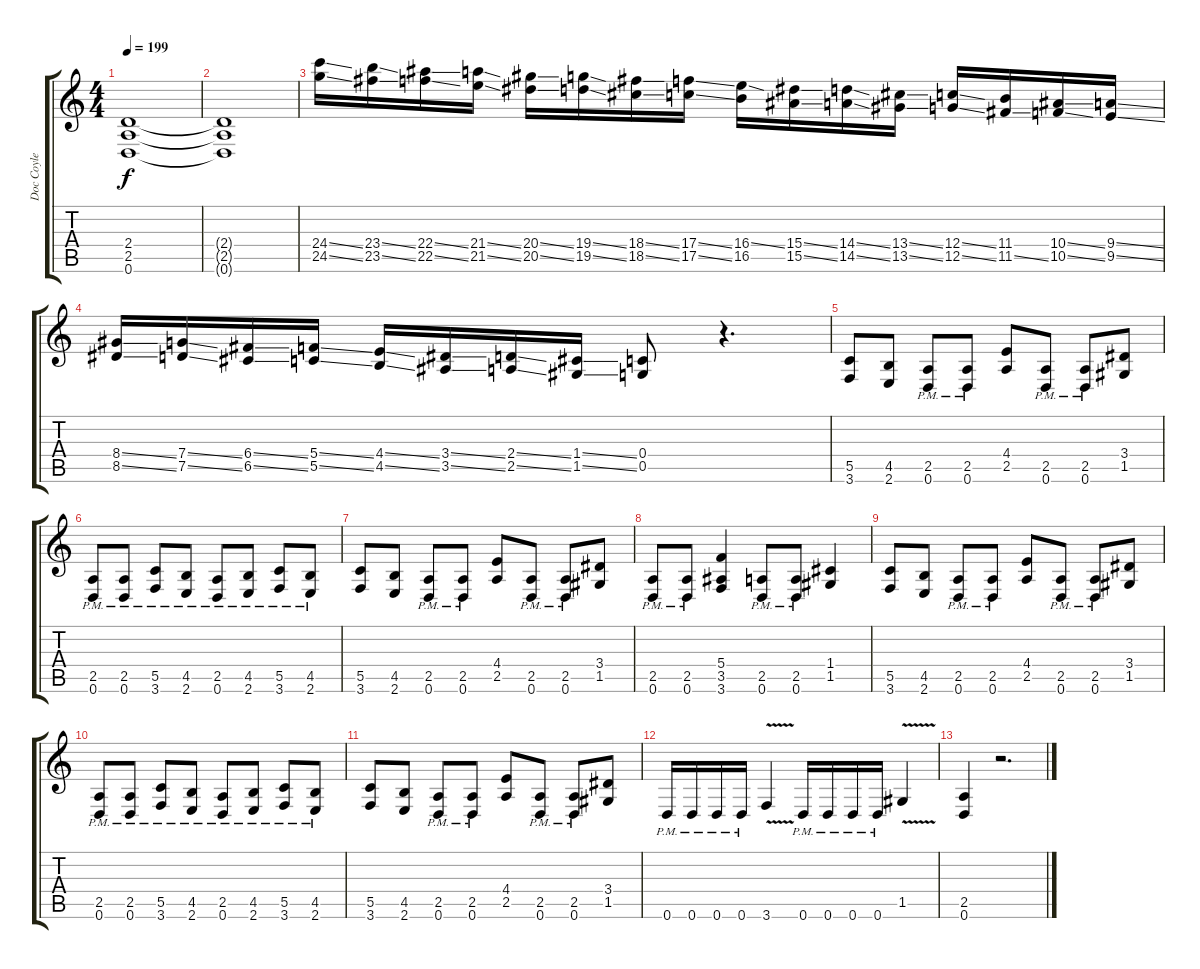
\track ("Doc Coyle (Guitar)" "Doc Coyle ") {instrument overdrivenguitar}
\staff {score tabs}
\tuning (D4 A3 F3 C3 G2 D2) {hide}
\ts (4 4)
\tempo 199
\clef g2
\ks c
(2.4 2.5 0.6).1{dy f} |
(2.4{t} 2.5{t} 0.6{t}).1 |
(24.4{ss} 24.5{ss}).16{instrument guitarfretnoise} (23.4{ss} 23.5{ss}).16 (22.4{ss} 22.5{ss}).16 (21.4{ss} 21.5{ss}).16 (20.4{ss} 20.5{ss}).16 (19.4{ss} 19.5{ss}).16 (18.4{ss} 18.5{ss}).16 (17.4{ss} 17.5{ss}).16 (16.4{ss} 16.5).16 (15.4{ss} 15.5{ss}).16 (14.4{ss} 14.5{ss}).16 (13.4{ss} 13.5{ss}).16 (12.4{ss} 12.5{ss}).16 (11.4 11.5{ss}).16 (10.4{ss} 10.5{ss}).16 (9.4{ss} 9.5{ss}).16 |
(8.4{ss} 8.5{ss}).16 (7.4{ss} 7.5{ss}).16 (6.4{ss} 6.5{ss}).16 (5.4{ss} 5.5{ss}).16 (4.4{ss} 4.5{ss}).16 (3.4{ss} 3.5{ss}).16 (2.4{ss} 2.5{ss}).16 (1.4{ss} 1.5{ss}).16 (0.4 0.5).8 r.4{d} |
(5.5 3.6).8{instrument distortionguitar} (4.5 2.6).8 (2.5{pm} 0.6{pm}).8 (2.5{pm} 0.6{pm}).8 (4.4 2.5).8 (2.5{pm} 0.6{pm}).8 (2.5{pm} 0.6{pm}).8 (3.4 1.5).8 |
(2.5{pm} 0.6{pm}).8 (2.5{pm} 0.6{pm}).8 (5.5{pm} 3.6{pm}).8 (4.5{pm} 2.6{pm}).8 (2.5{pm} 0.6{pm}).8 (4.5{pm} 2.6{pm}).8 (5.5{pm} 3.6{pm}).8 (4.5{pm} 2.6{pm}).8 |
(5.5 3.6).8{instrument distortionguitar} (4.5 2.6).8 (2.5{pm} 0.6{pm}).8 (2.5{pm} 0.6{pm}).8 (4.4 2.5).8 (2.5{pm} 0.6{pm}).8 (2.5{pm} 0.6{pm}).8 (3.4 1.5).8 |
(2.5{pm} 0.6{pm}).8 (2.5{pm} 0.6{pm}).8 (5.4 3.5 3.6).4 (2.5{pm} 0.6{pm}).8 (2.5{pm} 0.6{pm}).8 (1.4 1.5).4 |
(5.5 3.6).8{instrument distortionguitar} (4.5 2.6).8 (2.5{pm} 0.6{pm}).8 (2.5{pm} 0.6{pm}).8 (4.4 2.5).8 (2.5{pm} 0.6{pm}).8 (2.5{pm} 0.6{pm}).8 (3.4 1.5).8 |
(2.5{pm} 0.6{pm}).8 (2.5{pm} 0.6{pm}).8 (5.5{pm} 3.6{pm}).8 (4.5{pm} 2.6{pm}).8 (2.5{pm} 0.6{pm}).8 (4.5{pm} 2.6{pm}).8 (5.5{pm} 3.6{pm}).8 (4.5{pm} 2.6{pm}).8 |
(5.5 3.6).8{instrument distortionguitar} (4.5 2.6).8 (2.5{pm} 0.6{pm}).8 (2.5{pm} 0.6{pm}).8 (4.4 2.5).8 (2.5{pm} 0.6{pm}).8 (2.5{pm} 0.6{pm}).8 (3.4 1.5).8 |
0.6{pm}.16 0.6{pm}.16 0.6{pm}.16 0.6{pm}.16 3.6{v}.4 0.6{pm}.16 0.6{pm}.16 0.6{pm}.16 0.6{pm}.16 1.5{v}.4 |
(2.5 0.6).4 r.2{d}
